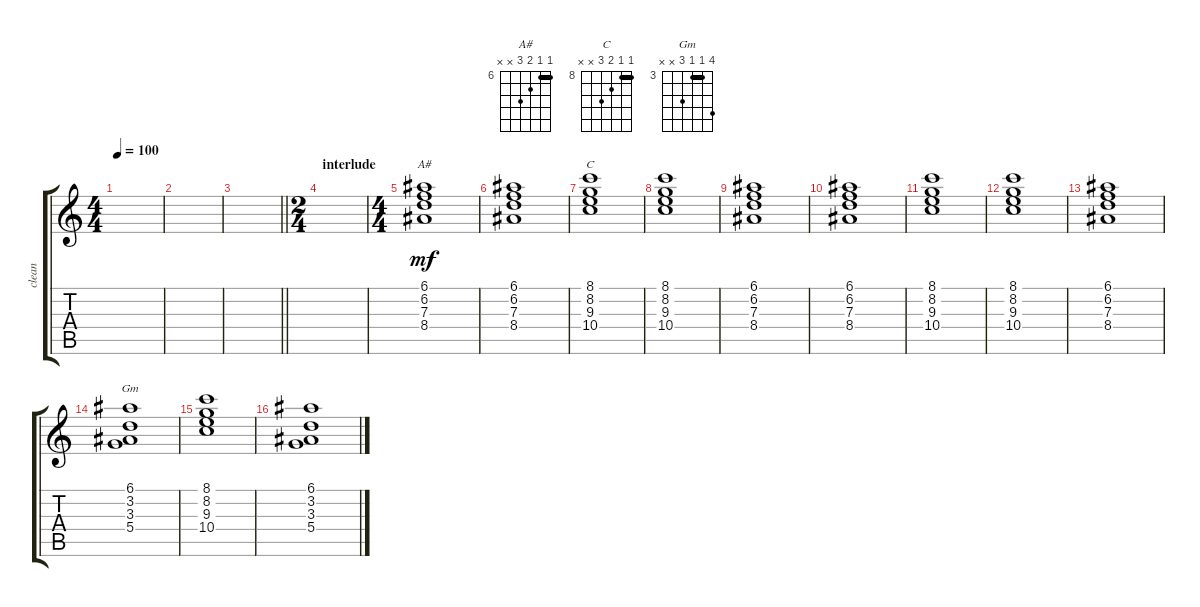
\track ("clean" "clean") {instrument acousticguitarsteel}
\staff {score tabs}
\tuning (E4 B3 G3 D3 A2 D2) {hide}
\chord ("A#" 6 6 7 8 x x) {firstfret 6 barre 6}
\chord ("C" 8 8 9 10 x x) {firstfret 8 barre 8}
\chord ("Gm" 6 3 3 5 x x) {firstfret 3 barre 3}
\ts (4 4)
\tempo 100
\clef g2
\ks c
|
|
\barLineRight lightlight
|
\ts (2 4)
\section ("" "interlude")
|
\ts (4 4)
(6.1 6.2 7.3 8.4).1{ch "A#" dy mf} |
(6.1 6.2 7.3 8.4).1 |
(8.1 8.2 9.3 10.4).1{ch "C"} |
(8.1 8.2 9.3 10.4).1 |
(6.1 6.2 7.3 8.4).1 |
(6.1 6.2 7.3 8.4).1 |
(8.1 8.2 9.3 10.4).1 |
(8.1 8.2 9.3 10.4).1 |
(6.1 6.2 7.3 8.4).1 |
(6.1 3.2 3.3 5.4).1{ch "Gm"} |
(8.1 8.2 9.3 10.4).1 |
(6.1 3.2 3.3 5.4).1
